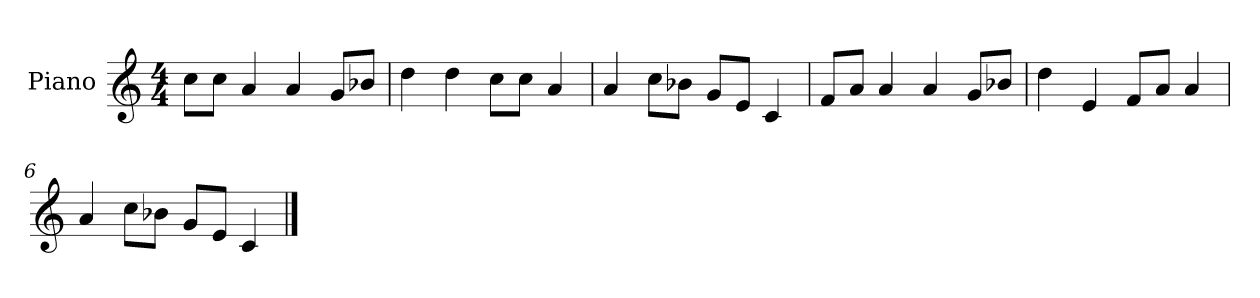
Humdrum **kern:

**kern
*part1
*staff1
*I"Piano
*I'P-no
*clefG2
*k[]
*M4/4
*MM90
=1
8cc\L
8cc\J
4a/
4a/
8g/L
8b-X/J
=2
4dd\
4dd\
8cc\L
8cc\J
4a/
=3
4a/
8cc\L
8b-X\J
8g/L
8e/J
4c/
=4
8f/L
8a/J
4a/
4a/
8g/L
8b-X/J
=5
4dd\
4e/
8f/L
8a/J
4a/
=6
4a/
8cc\L
8b-X\J
8g/L
8e/J
4c/
==
*-
